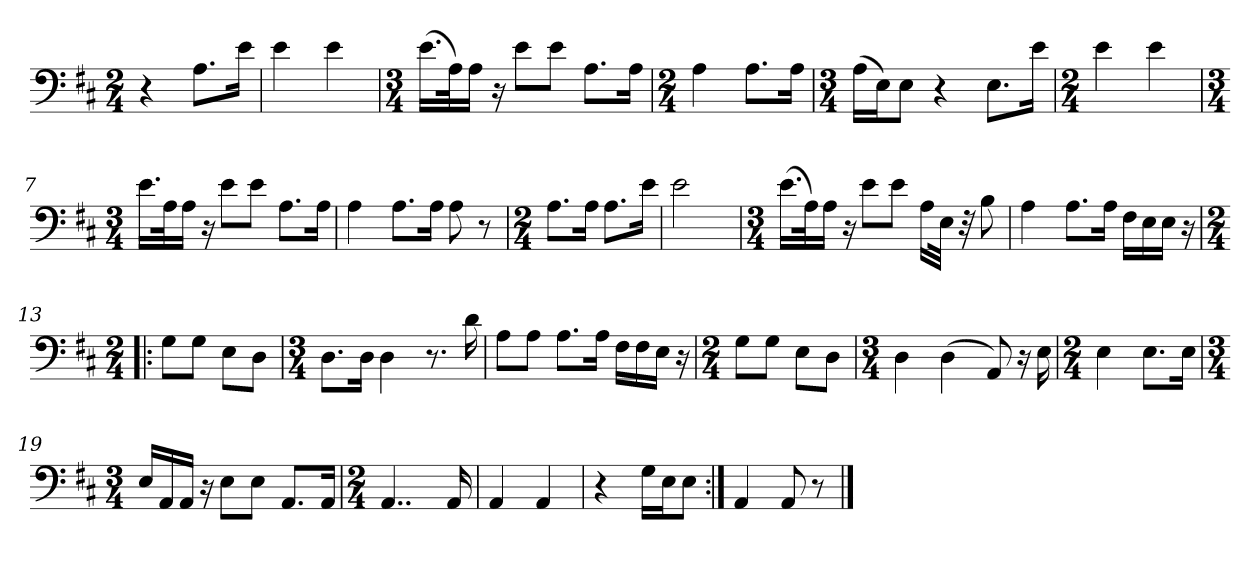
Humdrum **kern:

**kern
*part1
*staff1
*clefF4
*k[f#c#]
*M2/4
=1
4r
8.A\L
16e\Jk
=2
4e\
4e\
=3
*M3/4
(16.e\LL
32A\K)
16A\JJ
16r
8e\L
8e\J
8.A\L
16A\Jk
=4
*M2/4
4A\
8.A\L
16A\Jk
=5
*M3/4
(16A\LL
16E\J)
8E\J
4r
8.E\L
16e\Jk
=6
*M2/4
4e\
4e\
=7
*M3/4
16.e\LL
32A\K
16A\JJ
16r
8e\L
8e\J
8.A\L
16A\Jk
=8
4A\
8.A\L
16A\Jk
8A\
8r
=9
*M2/4
8.A\L
16A\Jk
8.A\L
16e\Jk
=10
2e\
=11
*M3/4
(16.e\LL
32A\K)
16A\JJ
16r
8e\L
8e\J
16A\LL
32E\JJk
32r
8B\
=12
4A\
8.A\L
16A\Jk
16F#\LL
16E\
16E\JJ
16r
=13!|:
*M2/4
8G\L
8G\J
8E\L
8D\J
=14
*M3/4
8.D\L
16D\Jk
4D\
8.r
16d\
=15
8A\L
8A\J
8.A\L
16A\Jk
16F#\LL
16F#\
16E\JJ
16r
=16
*M2/4
8G\L
8G\J
8E\L
8D\J
=17
*M3/4
4D\
(4D\
8AA/)
16r
16E\
=18
*M2/4
4E\
8.E\L
16E\Jk
=19
*M3/4
16E/LL
16AA/
16AA/JJ
16r
8E\L
8E\J
8.AA/L
16AA/Jk
=20
*M2/4
4..AA/
16AA/
=21
4AA/
4AA/
=22
4r
16G\LL
16E\J
8E\J
=23:|!
4AA/
8AA/
8r
==
*-
